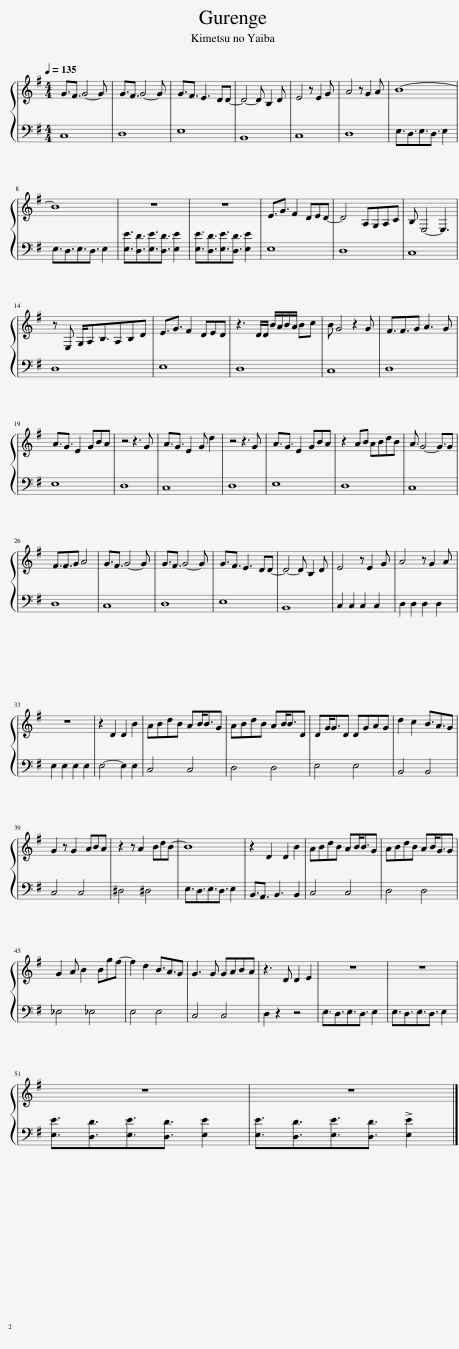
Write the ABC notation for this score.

X:1
%%score { 1 | 2 }
L:1/8
Q:1/4=135
M:4/4
I:linebreak $
K:G
V:1 treble
V:2 bass
V:1
 G3/2F3/2 G4- G | G3/2F3/2 G4- G | G3/2F3/2 E3 DD- | D4- D B,2 D | E4 z E2 G | %5
 A4 z G2 A | B8- |$ B8 | z8 | z8 | %10
 E3/2G3/2 F2 DED- | D4 A,G,A,C | B, E,4- E,3 |$ z E, G,/A,B,3/2A,B,D | E3/2G3/2 F2 DED | %15
 z3 D/D/ B/A/B/A/ Bc | B G4 z2 G | F3/2F3/2G A3 G |$ A3/2G3/2 E2 GBA | z4 z3 G | %20
 A3/2G3/2 E2 G d2 | z4 z3 G | A3/2G3/2 E2 GBA | z2 AB ABdB | A3/2 G4- G3/2G |$ %25
 F3/2F3/2G A4 | G3/2F3/2 G4- G | G3/2F3/2 G4- G | G3/2F3/2 E3 DD- | D4- D B,2 D | %30
 E4 z E2 G | A4 z G2 A |$ z8 | z2 D2 D2 B2 | ABdB AB<BG | %35
 ABdB AB<BD | DG<GD DGAG | d2 c2 B3/2A3/2G |$ G2 z G2 ABA | z2 z A2 BdB- | %40
 B8 | z2 D2 D2 B2 | ABdB AB<BG | ABdB AB<GG |$ G2 A B2 Bgf- | %45
 f2 d2 B3/2A3/2G | G3 G GABA | z3 D D2 E2 | z8 | z8 |$ %50
 z8 | z8 |] %52
V:2
 C,8 | D,8 | E,8 | B,,8 | C,8 | %5
 D,8 | E,3/2D,3/2E,3/2D,3/2 E,2 |$ E,3/2D,3/2E,3/2D,3/2 E,2 | [E,E]3/2[D,D]3/2[E,E]3/2[D,D]3/2 [E,E]2 | [E,E]3/2[D,D]3/2[E,E]3/2[D,D]3/2 [E,E]2 | %10
 E,8 | D,8 | C,8 |$ D,8 | E,8 | %15
 D,8 | C,8 | D,8 |$ E,8 | D,8 | %20
 C,8 | D,8 | E,8 | D,8 | C,8 |$ %25
 D,8 | C,8 | D,8 | E,8 | B,,8 | %30
 C,2 C,2 C,2 C,2 | D,2 D,2 D,2 D,2 |$ E,2 E,2 E,2 E,2 | E,4- E,2 E,2 | C,4 C,4 | %35
 D,4 D,4 | E,4 E,4 | B,,4 B,,4 |$ C,4 C,4 | ^D,4 ^D,4 | %40
 E,3/2D,3/2E,3/2D,3/2 E,2 | B,,3/2A,,3/2 B,,3 B,,2 | C,4 C,4 | D,4 D,4 |$ _E,4 _E,4 | %45
 E,4 E,4 | C,4 C,4 | D,2 z2 z4 | E,3/2D,3/2E,3/2D,3/2 E,2 | E,3/2D,3/2E,3/2D,3/2 E,2 |$ %50
 [E,E]3/2[D,D]3/2[E,E]3/2[D,D]3/2 [E,E]2 | [E,E]3/2[D,D]3/2[E,E]3/2[D,D]3/2 !>![E,E]2 |] %52
